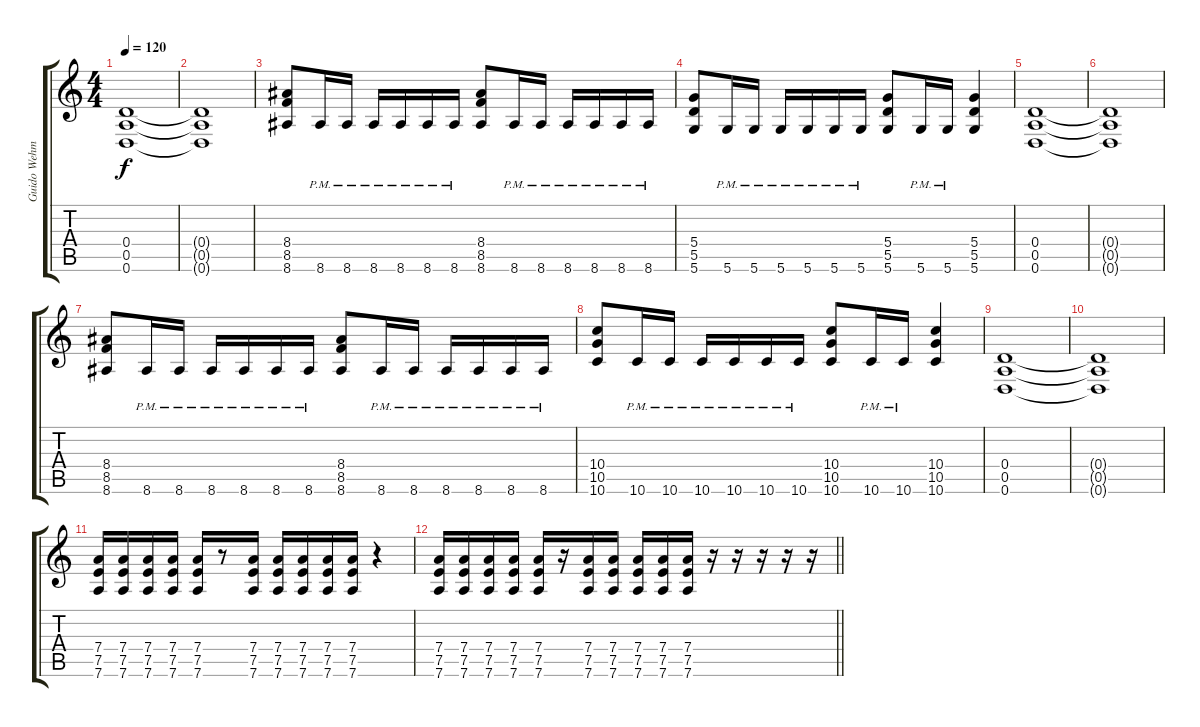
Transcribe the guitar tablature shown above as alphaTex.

\track ("Guido Wehmeyer" "Guido Wehm") {instrument distortionguitar}
\staff {score tabs}
\tuning (E4 B3 G3 D3 A2 D2) {hide}
\ts (4 4)
\tempo 120
\clef g2
\ks c
(0.4 0.5 0.6).1{dy f} |
(0.4{t} 0.5{t} 0.6{t}).1 |
(8.4 8.5 8.6).8 8.6{pm}.16 8.6{pm}.16 8.6{pm}.16 8.6{pm}.16 8.6{pm}.16 8.6{pm}.16 (8.4 8.5 8.6).8 8.6{pm}.16 8.6{pm}.16 8.6{pm}.16 8.6{pm}.16 8.6{pm}.16 8.6{pm}.16 |
(5.4 5.5 5.6).8 5.6{pm}.16 5.6{pm}.16 5.6{pm}.16 5.6{pm}.16 5.6{pm}.16 5.6{pm}.16 (5.4 5.5 5.6).8 5.6{pm}.16 5.6{pm}.16 (5.4 5.5 5.6).4 |
(0.4 0.5 0.6).1 |
(0.4{t} 0.5{t} 0.6{t}).1 |
(8.4 8.5 8.6).8 8.6{pm}.16 8.6{pm}.16 8.6{pm}.16 8.6{pm}.16 8.6{pm}.16 8.6{pm}.16 (8.4 8.5 8.6).8 8.6{pm}.16 8.6{pm}.16 8.6{pm}.16 8.6{pm}.16 8.6{pm}.16 8.6{pm}.16 |
(10.4 10.5 10.6).8 10.6{pm}.16 10.6{pm}.16 10.6{pm}.16 10.6{pm}.16 10.6{pm}.16 10.6{pm}.16 (10.4 10.5 10.6).8 10.6{pm}.16 10.6{pm}.16 (10.4 10.5 10.6).4 |
(0.4 0.5 0.6).1 |
(0.4{t} 0.5{t} 0.6{t}).1 |
(7.4 7.5 7.6).16 (7.4 7.5 7.6).16 (7.4 7.5 7.6).16 (7.4 7.5 7.6).16 (7.4 7.5 7.6).16 r.8 (7.4 7.5 7.6).16 (7.4 7.5 7.6).16 (7.4 7.5 7.6).16 (7.4 7.5 7.6).16 (7.4 7.5 7.6).16 r.4 |
\barLineRight lightlight
(7.4 7.5 7.6).16 (7.4 7.5 7.6).16 (7.4 7.5 7.6).16 (7.4 7.5 7.6).16 (7.4 7.5 7.6).16 r.16 (7.4 7.5 7.6).16 (7.4 7.5 7.6).16 (7.4 7.5 7.6).16 (7.4 7.5 7.6).16 (7.4 7.5 7.6).16 r.16 r.16 r.16 r.16 r.16
